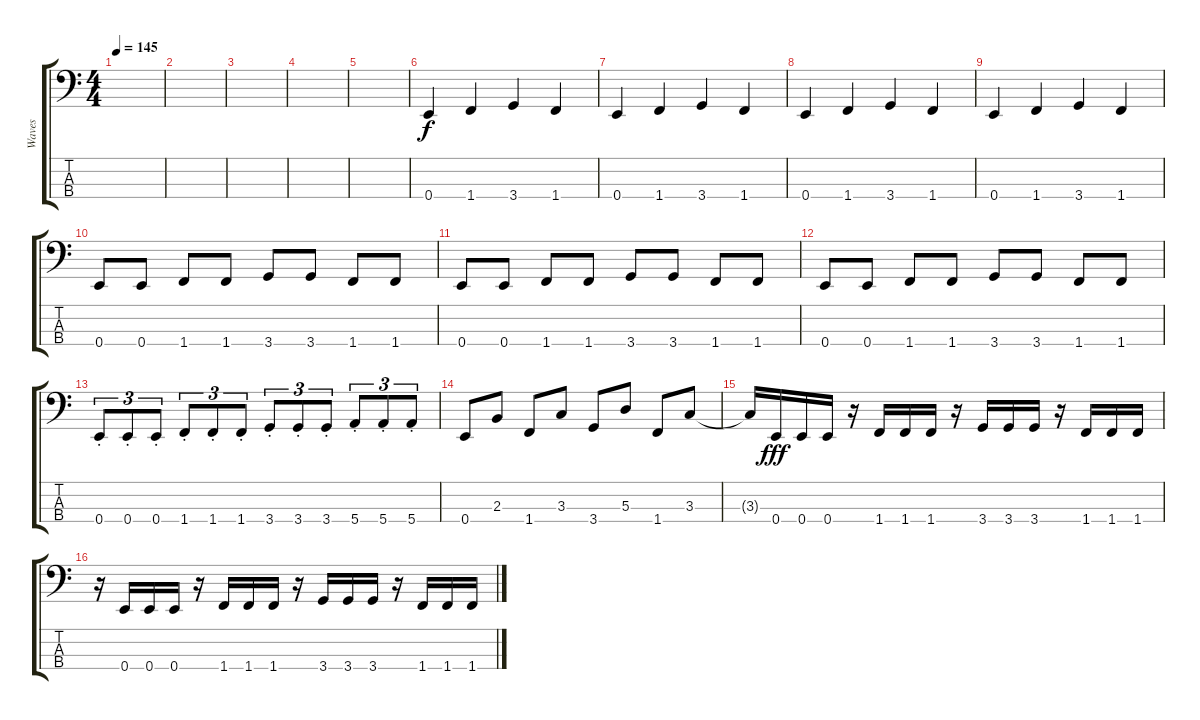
\track ("Waves" "Waves") {instrument electricbasspick}
\staff {score tabs}
\tuning (G2 D2 A1 E1) {hide}
\ts (4 4)
\tempo 145
\clef f4
\ks c
|
|
|
|
|
0.4.4 1.4.4 3.4.4 1.4.4 |
0.4.4 1.4.4 3.4.4 1.4.4 |
0.4.4 1.4.4 3.4.4 1.4.4 |
0.4.4 1.4.4 3.4.4 1.4.4 |
0.4.8 0.4.8 1.4.8 1.4.8 3.4.8 3.4.8 1.4.8 1.4.8 |
0.4.8 0.4.8 1.4.8 1.4.8 3.4.8 3.4.8 1.4.8 1.4.8 |
0.4.8 0.4.8 1.4.8 1.4.8 3.4.8 3.4.8 1.4.8 1.4.8 |
0.4{st}.8{tu (3 2)} 0.4{st}.8{tu (3 2)} 0.4{st}.8{tu (3 2)} 1.4{st}.8{tu (3 2)} 1.4{st}.8{tu (3 2)} 1.4{st}.8{tu (3 2)} 3.4{st}.8{tu (3 2)} 3.4{st}.8{tu (3 2)} 3.4{st}.8{tu (3 2)} 5.4{st}.8{tu (3 2)} 5.4{st}.8{tu (3 2)} 5.4{st}.8{tu (3 2)} |
0.4.8 2.3.8 1.4.8 3.3.8 3.4.8 5.3.8 1.4.8 3.3.8 |
3.3{t}.16{dy f} 0.4.16{dy fff} 0.4.16 0.4.16 r.16 1.4.16 1.4.16 1.4.16 r.16 3.4.16 3.4.16 3.4.16 r.16 1.4.16 1.4.16 1.4.16 |
r.16 0.4.16 0.4.16 0.4.16 r.16 1.4.16 1.4.16 1.4.16 r.16 3.4.16 3.4.16 3.4.16 r.16 1.4.16 1.4.16 1.4.16
